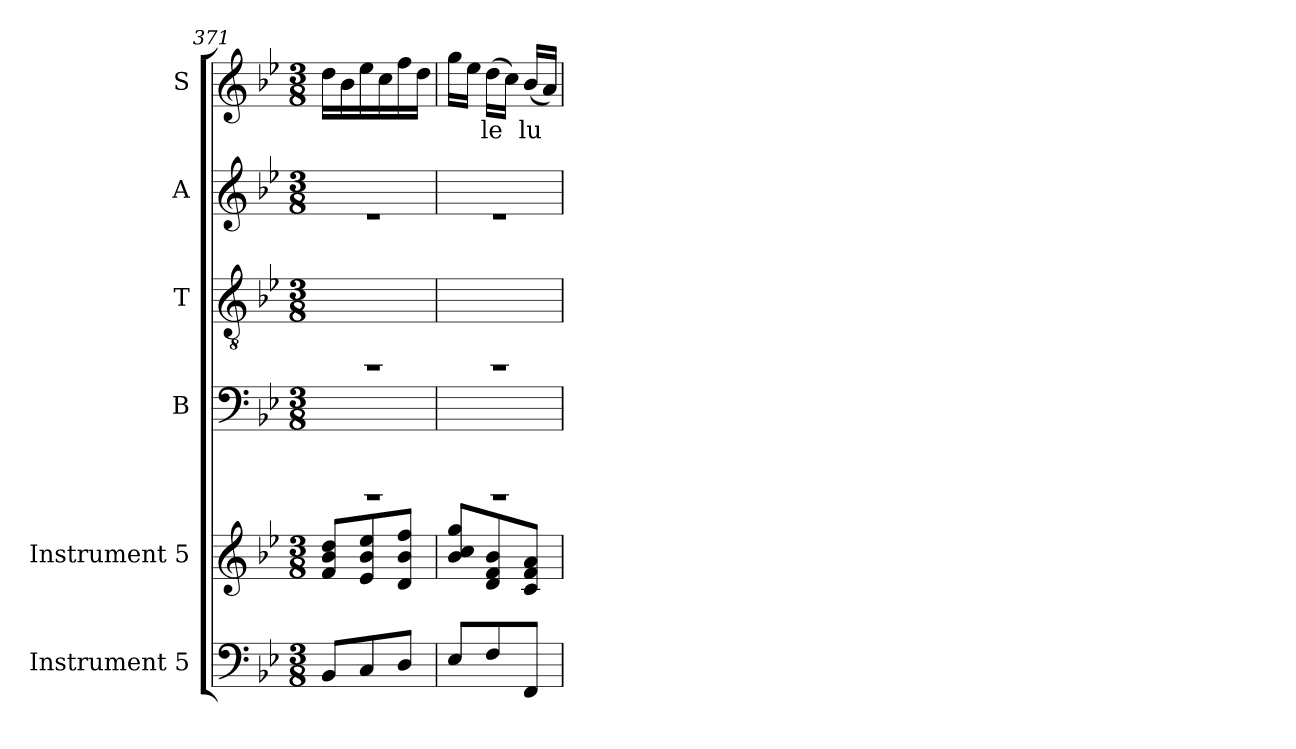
**kern	**kern	**kern	**kern	**kern	**kern	**text
*part6	*part5	*part4	*part3	*part2	*part1	*part1
*staff6	*staff5	*staff4	*staff3	*staff2	*staff1	*staff1
*I"Instrument 5	*I"Instrument 5	*I"B	*I"T	*I"A	*I"S	*
*	*	*I'B	*I'T	*I'A	*I'S	*
*clefF4	*clefG2	*clefF4	*clefGv2	*clefG2	*clefG2	*
*k[b-e-]	*k[b-e-]	*k[b-e-]	*k[b-e-]	*k[b-e-]	*k[b-e-]	*
*B-:	*B-:	*B-:	*B-:	*B-:	*B-:	*
*M3/8	*M3/8	*M3/8	*M3/8	*M3/8	*M3/8	*
=371	=371	=371	=371	=371	=371	=371
!	!	!	!	!	!	!LO:LY:b:cj
8BB-/L	8b-/ 8f/ 8dd/L	4.rBBBB	4.rEE	4.re	16dd\L	.
!	!	!	!	!	!	!LO:LY:b:cj
.	.	.	.	.	16b-\	.
!	!	!	!	!	!	!LO:LY:b:cj
8C/	8b-/ 8e-/ 8ee-/	.	.	.	16ee-\	.
!	!	!	!	!	!	!LO:LY:b:cj
.	.	.	.	.	16cc\	.
!	!	!	!	!	!	!LO:LY:b:cj
8D/J	8ff/ 8d/ 8b-/J	.	.	.	16ff\	.
!	!	!	!	!	!	!LO:LY:b:cj
.	.	.	.	.	16dd\J	.
=372	=372	=372	=372	=372	=372	=372
!	!	!	!	!	!	!LO:LY:b:cj
8E-/L	8gg/ 8b-/ 8cc/L	4.rBBBB	4.rEE	4.re	16gg\L	.
!	!	!	!	!	!	!LO:LY:b:cj
.	.	.	.	.	16ee-\J	.
!	!	!	!	!	!	!LO:LY:b:cj
8F/	8f/ 8d/ 8b-/	.	.	.	(>16dd\L	le-
!	!	!	!	!	!	!LO:LY:b:cj
.	.	.	.	.	16cc\J)	--
!	!	!	!	!	!	!LO:LY:b:cj
8FF/J	8a/ 8c/ 8f/J	.	.	.	(<16b-/L	-lu-
!	!	!	!	!	!	!LO:LY:b:cj
.	.	.	.	.	16a/J)	--
=	=	=	=	=	=	=
*-	*-	*-	*-	*-	*-	*-
